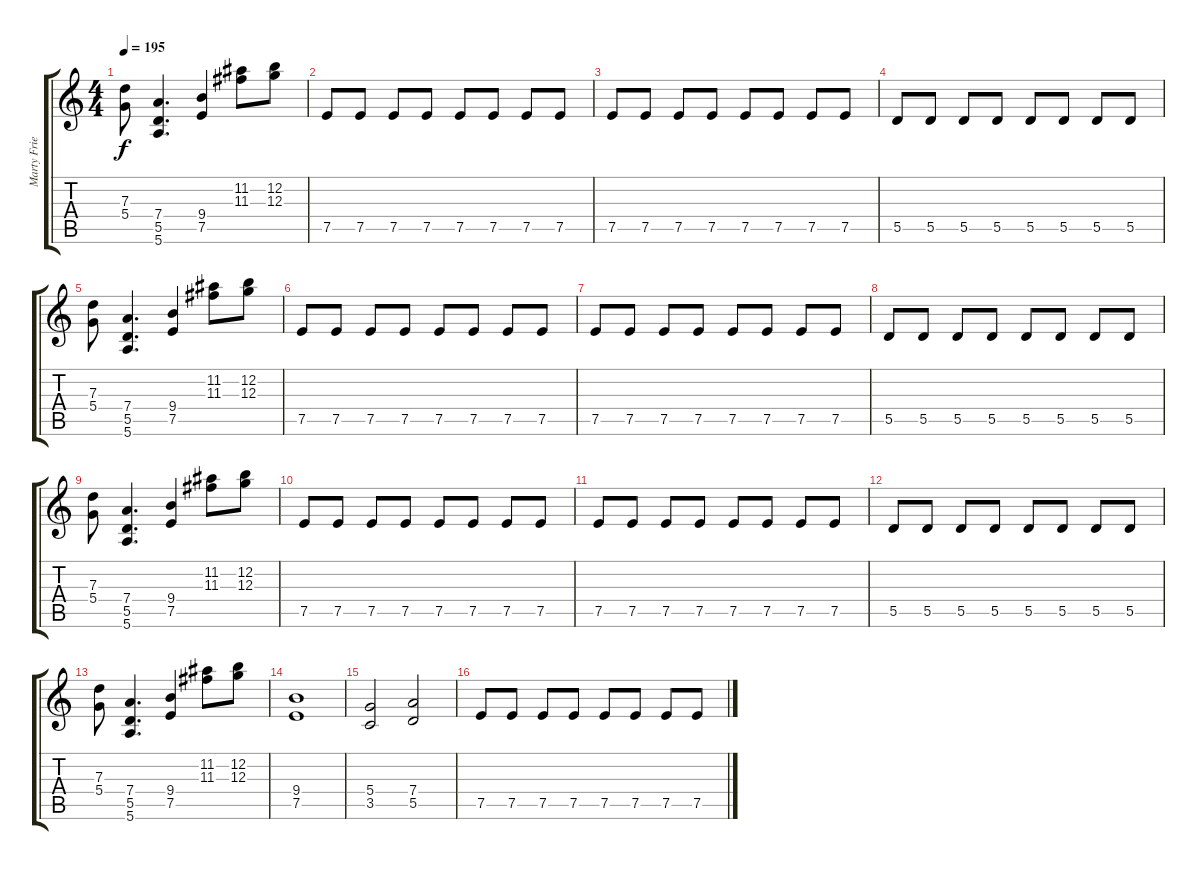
\track ("Marty Friedman (Lead)" "Marty Frie") {instrument distortionguitar}
\staff {score tabs}
\tuning (E4 B3 G3 D3 A2 E2) {hide}
\ts (4 4)
\tempo 195
\clef g2
\ks c
(7.3 5.4).8{dy f} (7.4 5.5 5.6).4{d} (9.4 7.5).4 (11.2 11.3).8 (12.2 12.3).8 |
7.5.8 7.5.8 7.5.8 7.5.8 7.5.8 7.5.8 7.5.8 7.5.8 |
7.5.8 7.5.8 7.5.8 7.5.8 7.5.8 7.5.8 7.5.8 7.5.8 |
5.5.8 5.5.8 5.5.8 5.5.8 5.5.8 5.5.8 5.5.8 5.5.8 |
(7.3 5.4).8 (7.4 5.5 5.6).4{d} (9.4 7.5).4 (11.2 11.3).8 (12.2 12.3).8 |
7.5.8 7.5.8 7.5.8 7.5.8 7.5.8 7.5.8 7.5.8 7.5.8 |
7.5.8 7.5.8 7.5.8 7.5.8 7.5.8 7.5.8 7.5.8 7.5.8 |
5.5.8 5.5.8 5.5.8 5.5.8 5.5.8 5.5.8 5.5.8 5.5.8 |
(7.3 5.4).8 (7.4 5.5 5.6).4{d} (9.4 7.5).4 (11.2 11.3).8 (12.2 12.3).8 |
7.5.8 7.5.8 7.5.8 7.5.8 7.5.8 7.5.8 7.5.8 7.5.8 |
7.5.8 7.5.8 7.5.8 7.5.8 7.5.8 7.5.8 7.5.8 7.5.8 |
5.5.8 5.5.8 5.5.8 5.5.8 5.5.8 5.5.8 5.5.8 5.5.8 |
(7.3 5.4).8 (7.4 5.5 5.6).4{d} (9.4 7.5).4 (11.2 11.3).8 (12.2 12.3).8 |
(9.4 7.5).1 |
(5.4 3.5).2 (7.4 5.5).2 |
7.5.8 7.5.8 7.5.8 7.5.8 7.5.8 7.5.8 7.5.8 7.5.8
